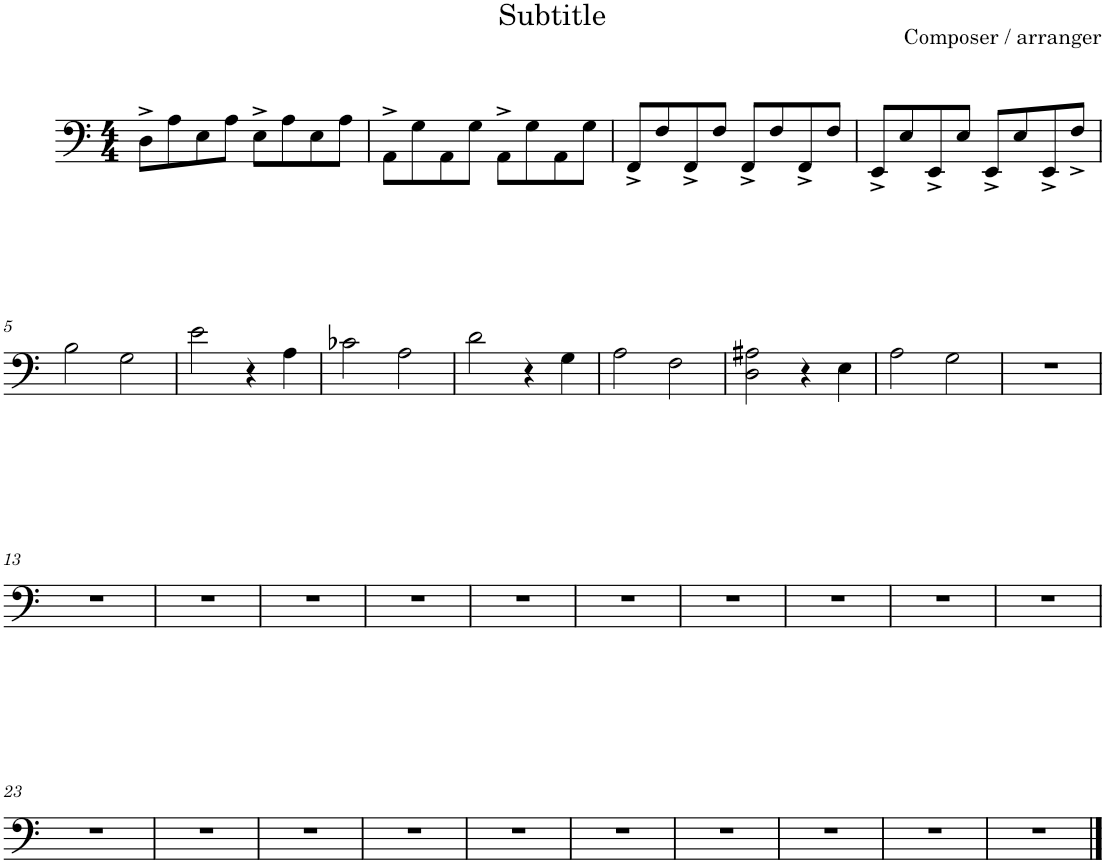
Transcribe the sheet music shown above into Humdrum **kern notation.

**kern
*part1
*staff1
*I"Violoncello
*I'Vc.
*clefF4
*k[]
*M4/4
=1
8D^\L
8A\
8E\
8A\J
8E^\L
8A\
8E\
8A\J
=2
8AA^\L
8G\
8AA\
8G\J
8AA^\L
8G\
8AA\
8G\J
=3
8FF^/L
8F/
8FF^/
8F/J
8FF^/L
8F/
8FF^/
8F/J
=4
8EE^/L
8E/
8EE^/
8E/J
8EE^/L
8E/
8EE^/
8F^/J
!!LO:LB:g=z
=5
2B\
2G\
=6
2e\
4r
4A\
=7
2c-X\
2A\
=8
2d\
4r
4G\
=9
2A\
2F\
=10
2D\ 2A#X\
4r
4E\
=11
2A\
2G\
=12
1r
!!LO:LB:g=z
=13
1r
=14
1r
=15
1r
=16
1r
=17
1r
=18
1r
=19
1r
=20
1r
=21
1r
=22
1r
!!LO:LB:g=z
=23
1r
=24
1r
=25
1r
=26
1r
=27
1r
=28
1r
=29
1r
=30
1r
=31
1r
=32
1r
==
*-
